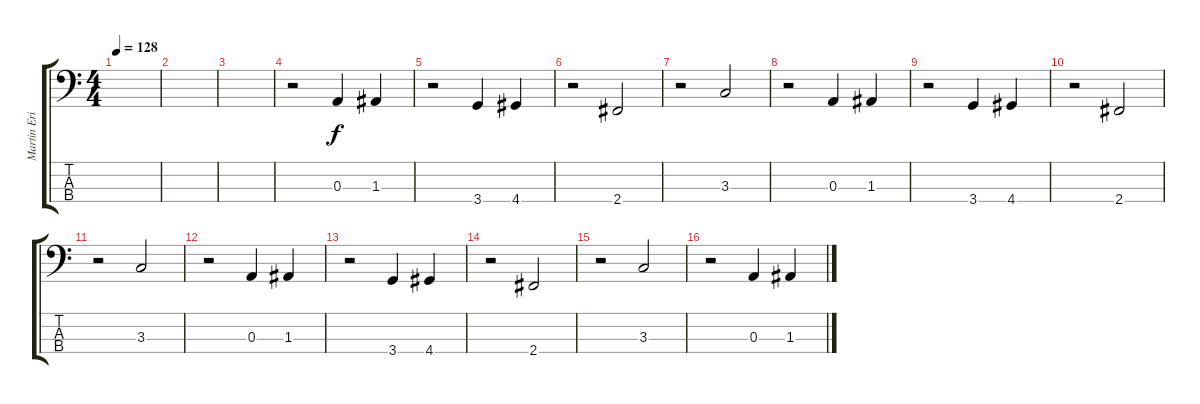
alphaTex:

\track ("Martin Eric Ain (Bass)" "Martin Eri") {instrument electricbasspick}
\staff {score tabs}
\tuning (G2 D2 A1 E1) {hide}
\ts (4 4)
\tempo 128
\clef f4
\ks c
|
|
|
r.2 0.3.4 1.3.4 |
r.2 3.4.4 4.4.4 |
r.2 2.4.2 |
r.2 3.3.2 |
r.2 0.3.4 1.3.4 |
r.2 3.4.4 4.4.4 |
r.2 2.4.2 |
r.2 3.3.2 |
r.2 0.3.4 1.3.4 |
r.2 3.4.4 4.4.4 |
r.2 2.4.2 |
r.2 3.3.2 |
r.2 0.3.4 1.3.4
